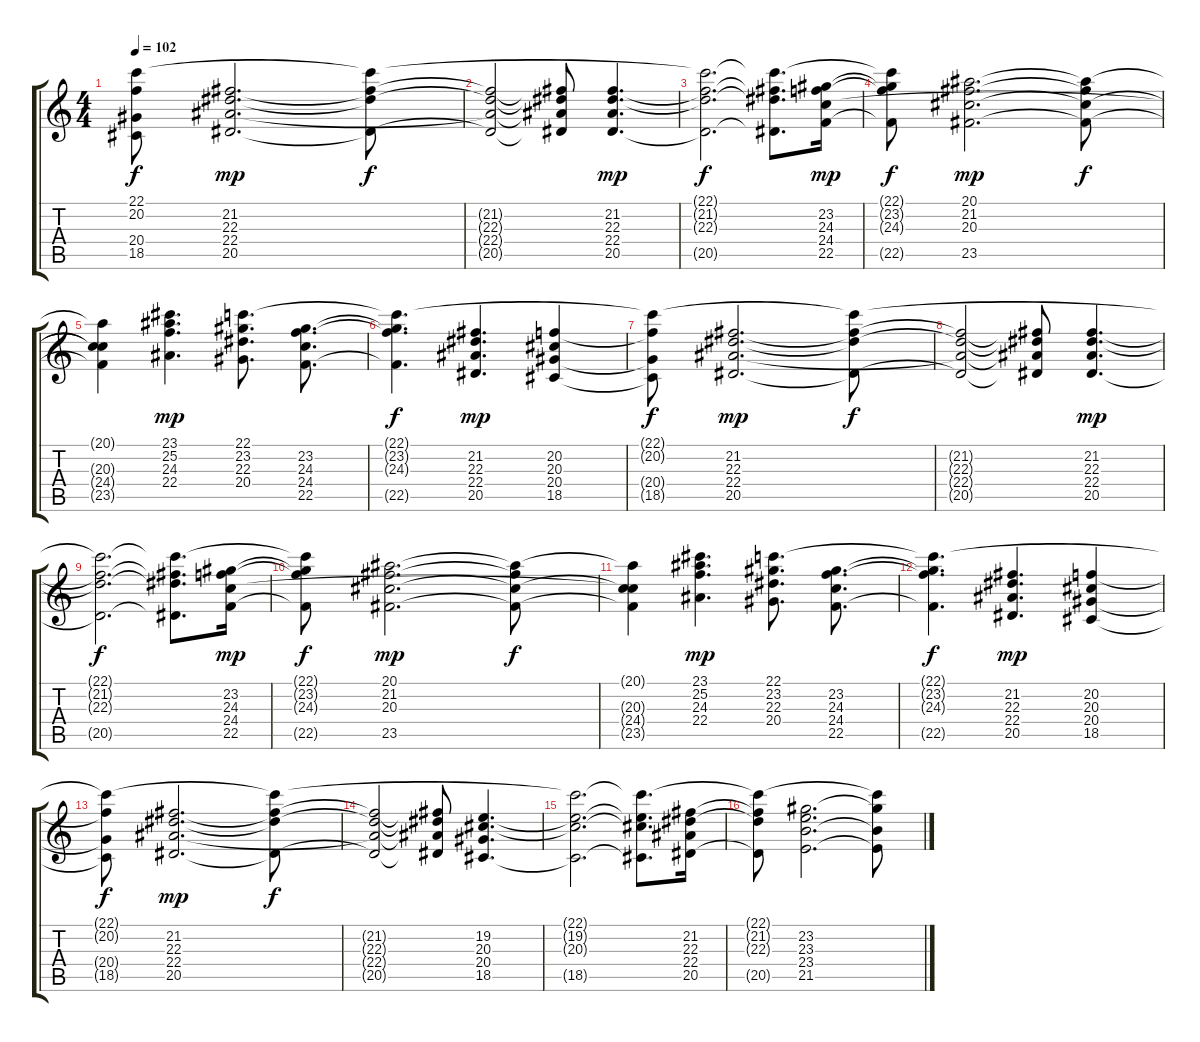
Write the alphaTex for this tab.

\track "" {instrument choiraahs}
\staff {score tabs}
\tuning (D4 A3 F3 C3 G2 D2) {hide}
\ts (4 4)
\tempo 102
\clef g2
\ks c
(22.1{t} 20.2{t} 20.4{t} 18.5{t}).8{dy f} (21.2 22.3 22.4 20.5).2{d dy mp} (22.1{t} 21.2{t} 22.3{t} 20.5{t}).8{dy f} |
(21.2{t} 22.3{t} 22.4{t} 20.5{t}).2 (21.2{t} 22.3{t} 22.4{t} 20.5{t}).8 (21.2 22.3 22.4 20.5).4{d dy mp} |
(22.1{t} 21.2{t} 22.3{t} 20.5{t}).2{d dy f} (22.1{t} 21.2{t} 22.3{t} 20.5{t}).8{d} (23.2 24.3 24.4 22.5).16{dy mp} |
(22.1{t} 23.2{t} 24.3{t} 22.5{t}).8{dy f} (20.1 21.2 20.3 23.5).2{d dy mp} (20.1{t} 21.2{t} 20.3{t} 23.5{t}).8{dy f} |
(20.1{t} 20.3{t} 24.4{t} 23.5{t}).4 (23.1 25.2 24.3 22.4).4{d dy mp} (22.1 23.2 22.3 20.4).8{d} (23.2 24.3 24.4 22.5).8{d} |
(22.1{t} 23.2{t} 24.3{t} 22.5{t}).4{d dy f} (21.2 22.3 22.4 20.5).4{d dy mp} (20.2 20.3 20.4 18.5).4 |
(22.1{t} 20.2{t} 20.4{t} 18.5{t}).8{dy f} (21.2 22.3 22.4 20.5).2{d dy mp} (22.1{t} 21.2{t} 22.3{t} 20.5{t}).8{dy f} |
(21.2{t} 22.3{t} 22.4{t} 20.5{t}).2 (21.2{t} 22.3{t} 22.4{t} 20.5{t}).8 (21.2 22.3 22.4 20.5).4{d dy mp} |
(22.1{t} 21.2{t} 22.3{t} 20.5{t}).2{d dy f} (22.1{t} 21.2{t} 22.3{t} 20.5{t}).8{d} (23.2 24.3 24.4 22.5).16{dy mp} |
(22.1{t} 23.2{t} 24.3{t} 22.5{t}).8{dy f} (20.1 21.2 20.3 23.5).2{d dy mp} (20.1{t} 21.2{t} 20.3{t} 23.5{t}).8{dy f} |
(20.1{t} 20.3{t} 24.4{t} 23.5{t}).4 (23.1 25.2 24.3 22.4).4{d dy mp} (22.1 23.2 22.3 20.4).8{d} (23.2 24.3 24.4 22.5).8{d} |
(22.1{t} 23.2{t} 24.3{t} 22.5{t}).4{d dy f} (21.2 22.3 22.4 20.5).4{d dy mp} (20.2 20.3 20.4 18.5).4 |
(22.1{t} 20.2{t} 20.4{t} 18.5{t}).8{dy f} (21.2 22.3 22.4 20.5).2{d dy mp} (22.1{t} 21.2{t} 22.3{t} 20.5{t}).8{dy f} |
(21.2{t} 22.3{t} 22.4{t} 20.5{t}).2 (21.2{t} 22.3{t} 22.4{t} 20.5{t}).8 (19.2 20.3 20.4 18.5).4{d} |
(22.1{t} 19.2{t} 20.3{t} 18.5{t}).2{d} (22.1{t} 19.2{t} 20.3{t} 18.5{t}).8{d} (21.2 22.3 22.4 20.5).16 |
(22.1{t} 21.2{t} 22.3{t} 20.5{t}).8 (23.2 23.3 23.4 21.5).2{d} (22.1{t} 23.2{t} 23.4{t} 21.5{t}).8
